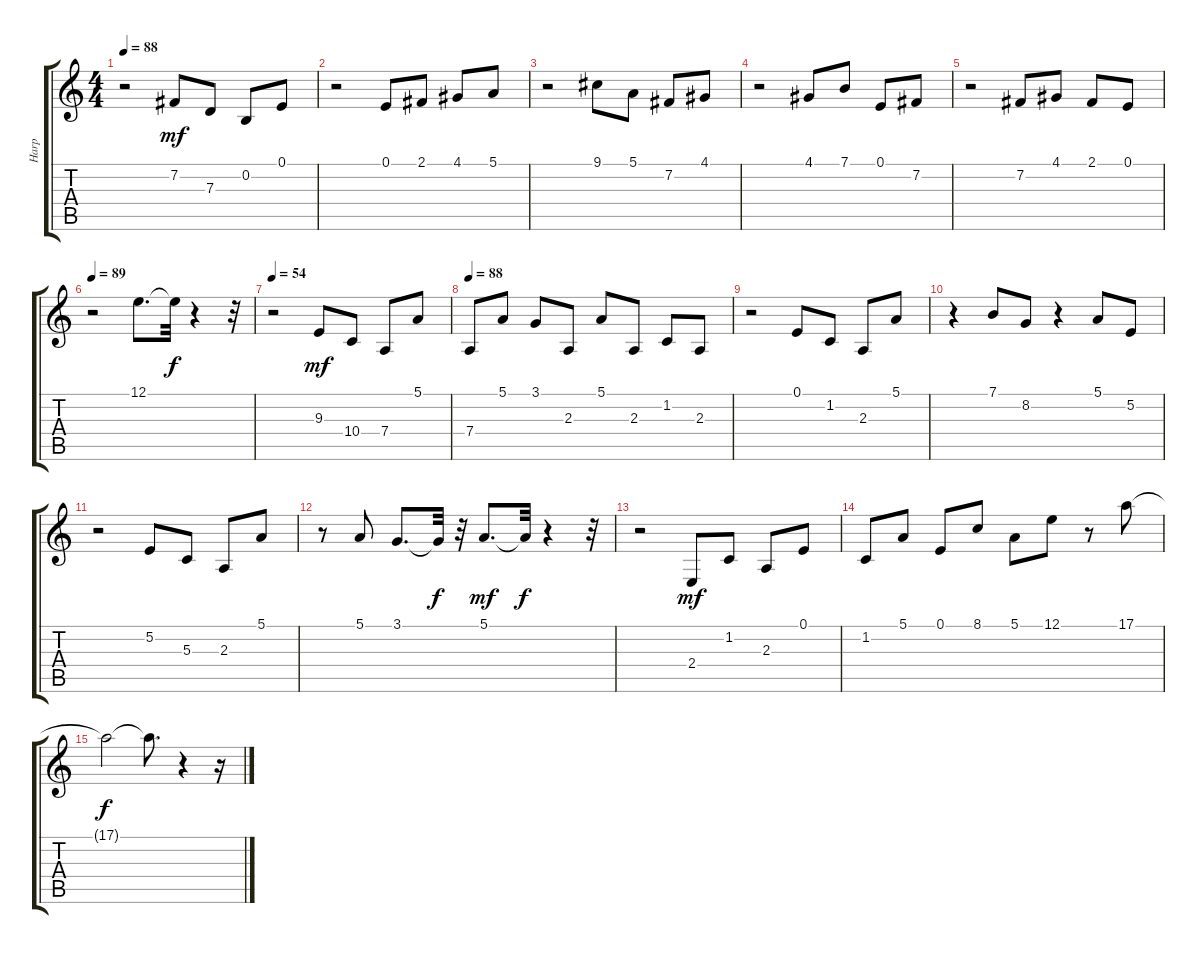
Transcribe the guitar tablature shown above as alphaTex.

\track ("Harp" "Harp") {instrument orchestralharp}
\staff {score tabs}
\tuning (E4 B3 G3 D3 A2 E2) {hide}
\ts (4 4)
\tempo 88
\clef g2
\ks c
r.2{dy mf} 7.2.8 7.3.8 0.2.8 0.1.8 |
r.2 0.1.8 2.1.8 4.1.8 5.1.8 |
r.2 9.1.8 5.1.8 7.2.8 4.1.8 |
r.2 4.1.8 7.1.8 0.1.8 7.2.8 |
r.2 7.2.8 4.1.8 2.1.8 0.1.8 |
\tempo 89
r.2 12.1.8{d} 12.1{t}.32{dy f} r.4 r.32 |
\tempo 54
r.2 9.3.8{dy mf} 10.4.8 7.4.8 5.1.8 |
\tempo 88
7.4.8 5.1.8 3.1.8 2.3.8 5.1.8 2.3.8 1.2.8 2.3.8 |
r.2 0.1.8 1.2.8 2.3.8 5.1.8 |
r.4 7.1.8 8.2.8 r.4 5.1.8 5.2.8 |
r.2 5.2.8 5.3.8 2.3.8 5.1.8 |
r.8 5.1.8 3.1.8{d} 3.1{t}.32{dy f} r.32 5.1.8{d dy mf} 5.1{t}.32{dy f} r.4 r.32 |
r.2 2.4.8{dy mf} 1.2.8 2.3.8 0.1.8 |
1.2.8 5.1.8 0.1.8 8.1.8 5.1.8 12.1.8 r.8 17.1.8 |
17.1{t}.2{dy f} 17.1{t}.8{d} r.4 r.16
